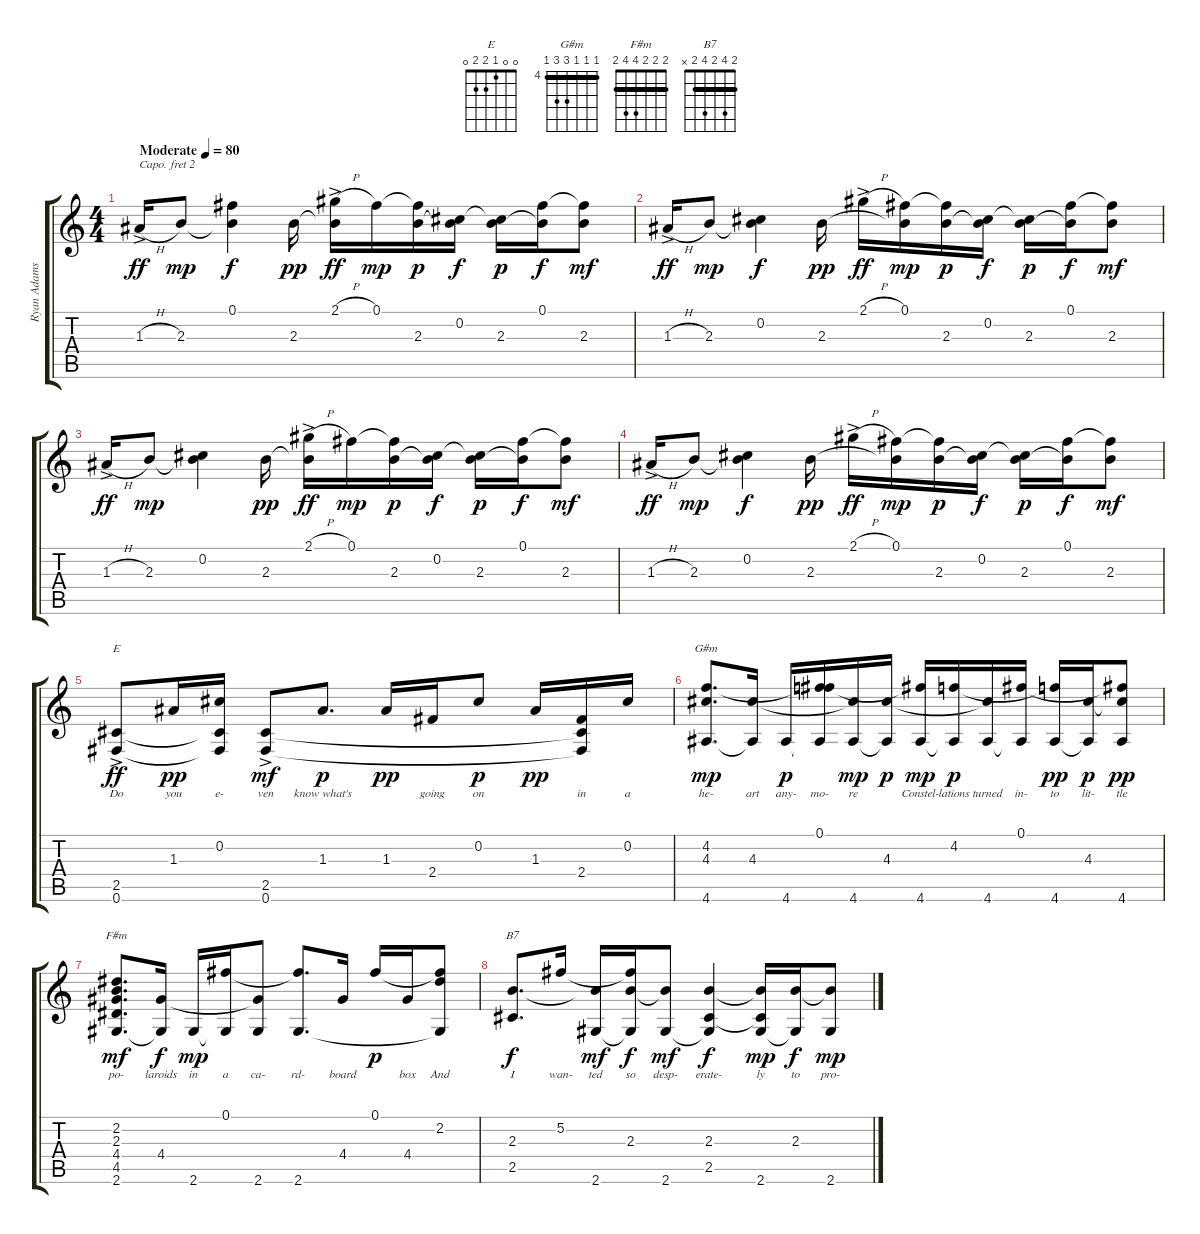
\track ("Ryan Adams (Guitar)" "Ryan Adams") {instrument acousticguitarsteel}
\staff {score tabs}
\capo 2
\tuning (E4 B3 G3 D3 A2 E2) {hide}
\chord ("E" 0 0 1 2 2 0)
\chord ("G#m" 4 4 4 6 6 4) {firstfret 4 barre 4}
\chord ("F#m" 2 2 2 4 4 2) {barre 2}
\chord ("B7" 2 4 2 4 2 x) {barre 2}
\ts (4 4)
\tempo (80 "Moderate")
\clef g2
\ks c
1.3{h ac}.16{dy ff instrument acousticguitarsteel} 2.3.8{dy mp} (0.1 2.3{t}).4{dy f} 2.3.16{dy pp} (2.1{h ac} 2.3{t}).16{dy ff} 0.1.16{dy mp} (0.1{t} 2.3).16{dy p} (0.2 2.3{t}).16{dy f} (0.2{t} 2.3).16{dy p} (0.1 2.3{t}).16{dy f} (0.1{t} 2.3).8{dy mf} |
1.3{h ac}.16{dy ff} 2.3.8{dy mp} (0.2 2.3{t}).4{dy f} 2.3.16{dy pp} 2.1{h ac}.16{dy ff} (0.1 2.3{t}).16{dy mp} (0.1{t} 2.3).16{dy p} (0.2 2.3{t}).16{dy f} (0.2{t} 2.3).16{dy p} (0.1 2.3{t}).16{dy f} (0.1{t} 2.3).8{dy mf} |
1.3{h ac}.16{dy ff} 2.3.8{dy mp} (0.2 2.3{t}).4 2.3.16{dy pp} (2.1{h ac} 2.3{t}).16{dy ff} 0.1.16{dy mp} (0.1{t} 2.3).16{dy p} (0.2 2.3{t}).16{dy f} (0.2{t} 2.3).16{dy p} (0.1 2.3{t}).16{dy f} (0.1{t} 2.3).8{dy mf} |
1.3{h ac}.16{dy ff} 2.3.8{dy mp} (0.2 2.3{t}).4{dy f} 2.3.16{dy pp} 2.1{h ac}.16{dy ff} (0.1 2.3{t}).16{dy mp} (0.1{t} 2.3).16{dy p} (0.2 2.3{t}).16{dy f} (0.2{t} 2.3).16{dy p} (0.1 2.3{t}).16{dy f} (0.1{t} 2.3).8{dy mf} |
(2.5{ac} 0.6{ac}).8{ch "E" lyrics (0 "Do") lyrics (1 "") lyrics (2 "") lyrics (3 "") lyrics (4 "") dy ff} 1.3.16{lyrics (0 "you") lyrics (1 "") lyrics (2 "") lyrics (3 "") lyrics (4 "") dy pp} (0.2 2.5{t} 0.6{t}).16{lyrics (0 "e-") lyrics (1 "") lyrics (2 "") lyrics (3 "") lyrics (4 "")} (2.5 0.6{ac}).8{lyrics (0 "ven") lyrics (1 "") lyrics (2 "") lyrics (3 "") lyrics (4 "") dy mf} 1.3.8{d lyrics (0 "know what's") lyrics (1 "") lyrics (2 "") lyrics (3 "") lyrics (4 "") dy p} 1.3.16{lyrics (0 "") lyrics (1 "") lyrics (2 "") lyrics (3 "") lyrics (4 "") dy pp} 2.4.16{lyrics (0 "going") lyrics (1 "") lyrics (2 "") lyrics (3 "") lyrics (4 "")} 0.2.8{lyrics (0 "on") lyrics (1 "") lyrics (2 "") lyrics (3 "") lyrics (4 "") dy p} 1.3.16{lyrics (0 "") lyrics (1 "") lyrics (2 "") lyrics (3 "") lyrics (4 "") dy pp} (2.4 2.5{t} 0.6{t}).16{lyrics (0 "in") lyrics (1 "") lyrics (2 "") lyrics (3 "") lyrics (4 "")} 0.2.16{lyrics (0 "a") lyrics (1 "") lyrics (2 "") lyrics (3 "") lyrics (4 "")} |
(4.2 4.3 4.6).8{d ch "G#m" lyrics (0 "he-") lyrics (1 "") lyrics (2 "") lyrics (3 "") lyrics (4 "") dy mp} (4.3 4.6{t}).16{lyrics (0 "art") lyrics (1 "") lyrics (2 "") lyrics (3 "") lyrics (4 "")} 4.6.16{lyrics (0 "any-") lyrics (1 "") lyrics (2 "") lyrics (3 "") lyrics (4 "") dy p} (0.1 4.2{t} 4.6{t}).16{lyrics (0 "mo-") lyrics (1 "") lyrics (2 "") lyrics (3 "") lyrics (4 "")} (4.3{t} 4.6).16{lyrics (0 "re") lyrics (1 "") lyrics (2 "") lyrics (3 "") lyrics (4 "") dy mp} (4.3 4.6{t}).16{lyrics (0 "") lyrics (1 "") lyrics (2 "") lyrics (3 "") lyrics (4 "") dy p} (0.1{t} 4.6).16{lyrics (0 "Constel-") lyrics (1 "") lyrics (2 "") lyrics (3 "") lyrics (4 "") dy mp} (4.2 4.6{t}).16{lyrics (0 "lations") lyrics (1 "") lyrics (2 "") lyrics (3 "") lyrics (4 "") dy p} (4.3{t} 4.6).16{lyrics (0 "turned") lyrics (1 "") lyrics (2 "") lyrics (3 "") lyrics (4 "")} (0.1 4.6{t}).16{lyrics (0 "in-") lyrics (1 "") lyrics (2 "") lyrics (3 "") lyrics (4 "")} (4.2{t} 4.6).16{lyrics (0 "to") lyrics (1 "") lyrics (2 "") lyrics (3 "") lyrics (4 "") dy pp} (4.3 4.6{t}).16{lyrics (0 "lit-") lyrics (1 "") lyrics (2 "") lyrics (3 "") lyrics (4 "") dy p} (0.1{t} 4.3{t} 4.6).8{lyrics (0 "tle") lyrics (1 "") lyrics (2 "") lyrics (3 "") lyrics (4 "") dy pp} |
(2.2 2.3 4.4 4.5 2.6).8{d ch "F#m" lyrics (0 "po-") lyrics (1 "") lyrics (2 "") lyrics (3 "") lyrics (4 "") dy mf} (4.4 2.6{t}).16{lyrics (0 "laroids") lyrics (1 "") lyrics (2 "") lyrics (3 "") lyrics (4 "") dy f} 2.6.16{lyrics (0 "in") lyrics (1 "") lyrics (2 "") lyrics (3 "") lyrics (4 "") dy mp} (0.1 2.6{t}).16{lyrics (0 "a") lyrics (1 "") lyrics (2 "") lyrics (3 "") lyrics (4 "")} (4.4{t} 2.6).8{lyrics (0 "ca-") lyrics (1 "") lyrics (2 "") lyrics (3 "") lyrics (4 "")} (0.1{t} 2.6).8{d lyrics (0 "rd-") lyrics (1 "") lyrics (2 "") lyrics (3 "") lyrics (4 "")} 4.4.16{lyrics (0 "board") lyrics (1 "") lyrics (2 "") lyrics (3 "") lyrics (4 "")} 0.1.16{lyrics (0 "") lyrics (1 "") lyrics (2 "") lyrics (3 "") lyrics (4 "") dy p} 4.4.16{lyrics (0 "box") lyrics (1 "") lyrics (2 "") lyrics (3 "") lyrics (4 "")} (0.1{t} 2.2 2.6{t}).8{lyrics (0 "And") lyrics (1 "") lyrics (2 "") lyrics (3 "") lyrics (4 "")} |
(2.3 2.5).8{d ch "B7" lyrics (0 "I") lyrics (1 "") lyrics (2 "") lyrics (3 "") lyrics (4 "") dy f} 5.2.16{lyrics (0 "wan-") lyrics (1 "") lyrics (2 "") lyrics (3 "") lyrics (4 "")} (2.3{t} 2.6).16{lyrics (0 "ted") lyrics (1 "") lyrics (2 "") lyrics (3 "") lyrics (4 "") dy mf} (5.2{t} 2.3 2.6{t}).16{lyrics (0 "so") lyrics (1 "") lyrics (2 "") lyrics (3 "") lyrics (4 "") dy f} (2.3{t} 2.6).8{lyrics (0 "desp-") lyrics (1 "") lyrics (2 "") lyrics (3 "") lyrics (4 "") dy mf} (2.3 2.5 2.6{t}).4{lyrics (0 "erate-") lyrics (1 "") lyrics (2 "") lyrics (3 "") lyrics (4 "") dy f} (2.3{t} 2.5{t} 2.6).16{lyrics (0 "ly") lyrics (1 "") lyrics (2 "") lyrics (3 "") lyrics (4 "") dy mp} (2.3 2.6{t}).16{lyrics (0 "to") lyrics (1 "") lyrics (2 "") lyrics (3 "") lyrics (4 "") dy f} (2.3{t} 2.6).8{lyrics (0 "pro-") lyrics (1 "") lyrics (2 "") lyrics (3 "") lyrics (4 "") dy mp}
